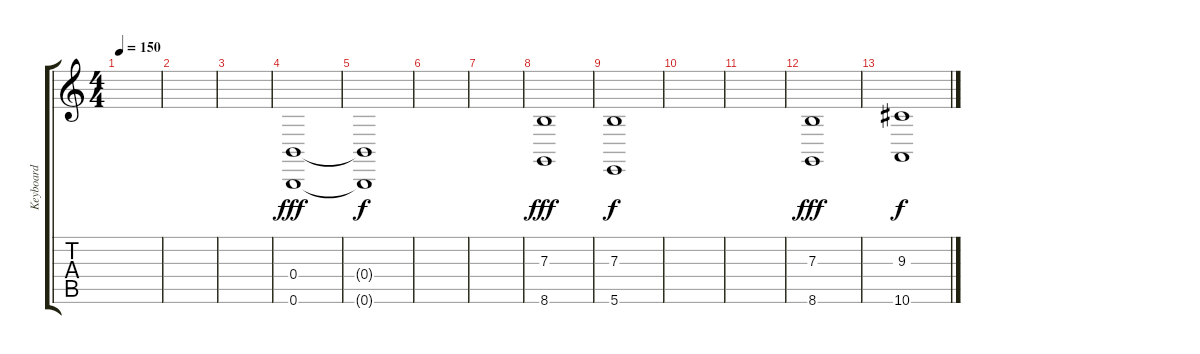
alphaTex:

\track ("Keyboard" "Keyboard") {instrument stringensemble1}
\staff {score tabs}
\tuning (Db4 Ab3 E3 B2 Gb2 B1) {hide}
\ts (4 4)
\tempo 150
\clef g2
\ks c
|
|
|
(0.4 0.6).1{dy fff} |
(0.4{t} 0.6{t}).1{dy f} |
|
|
(7.3 8.6).1{dy fff} |
(7.3 5.6).1{dy f} |
|
|
(7.3 8.6).1{dy fff} |
(9.3 10.6).1{dy f}
